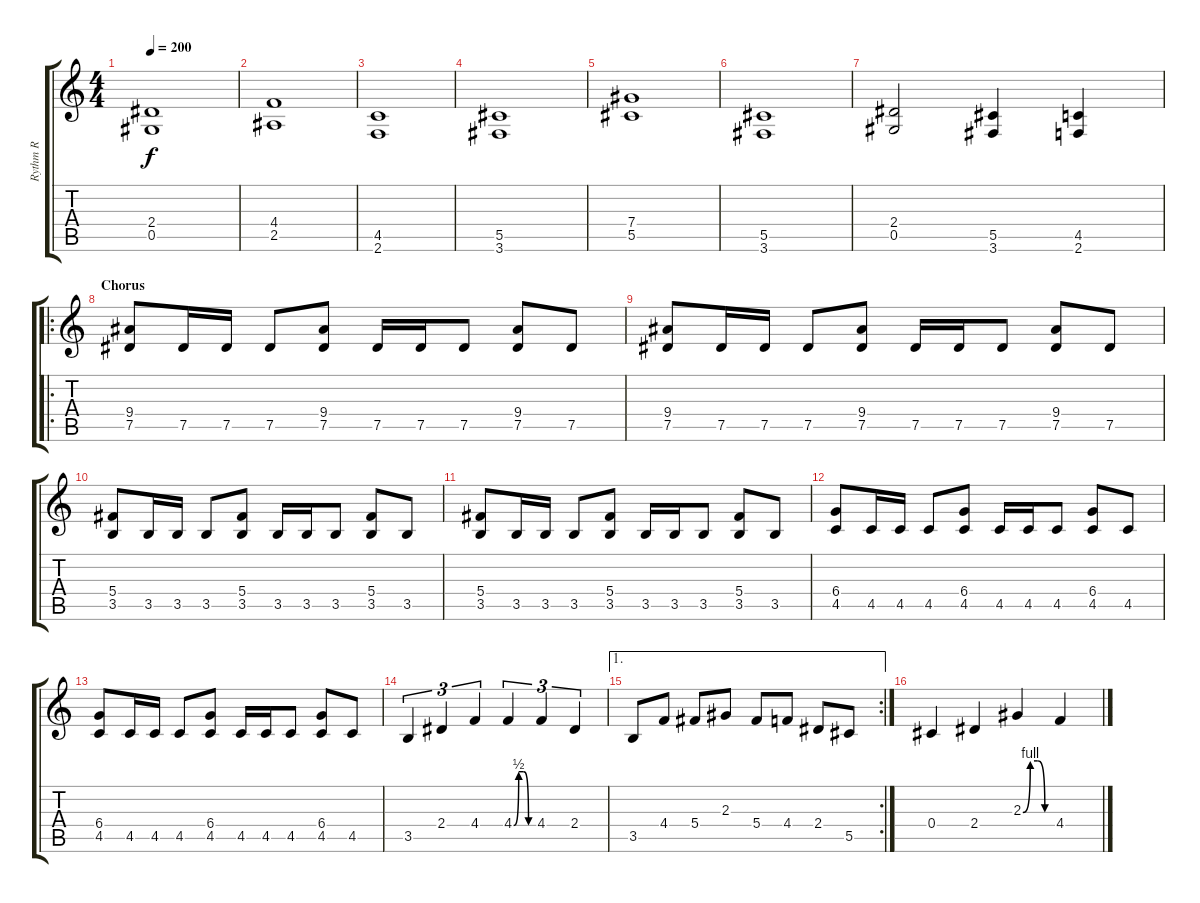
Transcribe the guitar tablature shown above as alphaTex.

\track ("Rythm R" "Rythm R") {instrument distortionguitar}
\staff {score tabs}
\tuning (Eb4 Bb3 Gb3 Db3 Ab2 Eb2) {hide}
\ts (4 4)
\tempo 200
\clef g2
\ks c
(2.4{t} 0.5{t}).1{dy f} |
(4.4 2.5).1 |
(4.5 2.6).1 |
(5.5 3.6).1 |
(7.4 5.5).1 |
(5.5 3.6).1 |
(2.4 0.5).2 (5.5 3.6).4 (4.5 2.6).4 |
\ro
\section ("" "Chorus")
(9.4 7.5).8{instrument overdrivenguitar} 7.5.16 7.5.16 7.5.8 (9.4 7.5).8 7.5.16 7.5.16 7.5.8 (9.4 7.5).8 7.5.8 |
(9.4 7.5).8 7.5.16 7.5.16 7.5.8 (9.4 7.5).8 7.5.16 7.5.16 7.5.8 (9.4 7.5).8 7.5.8 |
(5.4 3.5).8 3.5.16 3.5.16 3.5.8 (5.4 3.5).8 3.5.16 3.5.16 3.5.8 (5.4 3.5).8 3.5.8 |
(5.4 3.5).8 3.5.16 3.5.16 3.5.8 (5.4 3.5).8 3.5.16 3.5.16 3.5.8 (5.4 3.5).8 3.5.8 |
(6.4 4.5).8 4.5.16 4.5.16 4.5.8 (6.4 4.5).8 4.5.16 4.5.16 4.5.8 (6.4 4.5).8 4.5.8 |
(6.4 4.5).8 4.5.16 4.5.16 4.5.8 (6.4 4.5).8 4.5.16 4.5.16 4.5.8 (6.4 4.5).8 4.5.8 |
3.5.4{tu (3 2)} 2.4.4{tu (3 2)} 4.4.4{tu (3 2)} 4.4{be (custom 0 0 15 2 30 2 45 0 60 0)}.4{tu (3 2)} 4.4.4{tu (3 2)} 2.4.4{tu (3 2)} |
\ae 1
\rc 2
3.5.8 4.4.8 5.4.8 2.3.8 5.4.8 4.4.8 2.4.8 5.5.8 |
0.4.4 2.4.4 2.3{be (custom 0 0 15 4 30 4 45 0 60 0)}.4 4.4.4
